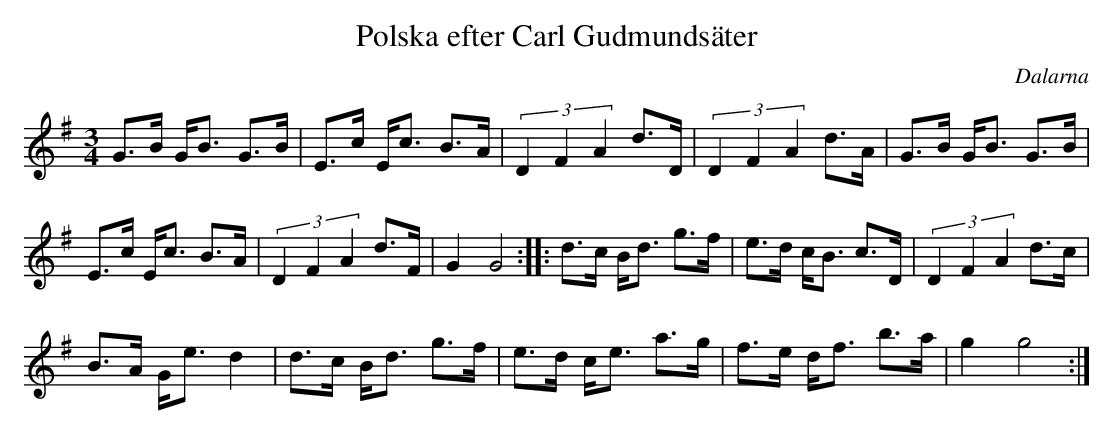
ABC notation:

X:1
T:Polska efter Carl Gudmundsäter
O:Dalarna
M:3/4
L:1/8
K:G
G>B G<B G>B|E>c E<c B>A|(3D2F2A2 d>D|(3D2F2A2 d>A|G>B G<B G>B|
E>c E<c B>A|(3D2F2A2 d>F|G2 G4::d>c B<d g>f|e>d c<B c>D|(3D2F2A2 d>c|
B>A G<e d2|d>c B<d g>f|e>d c<e a>g|f>e d<f b>a|g2 g4:|
